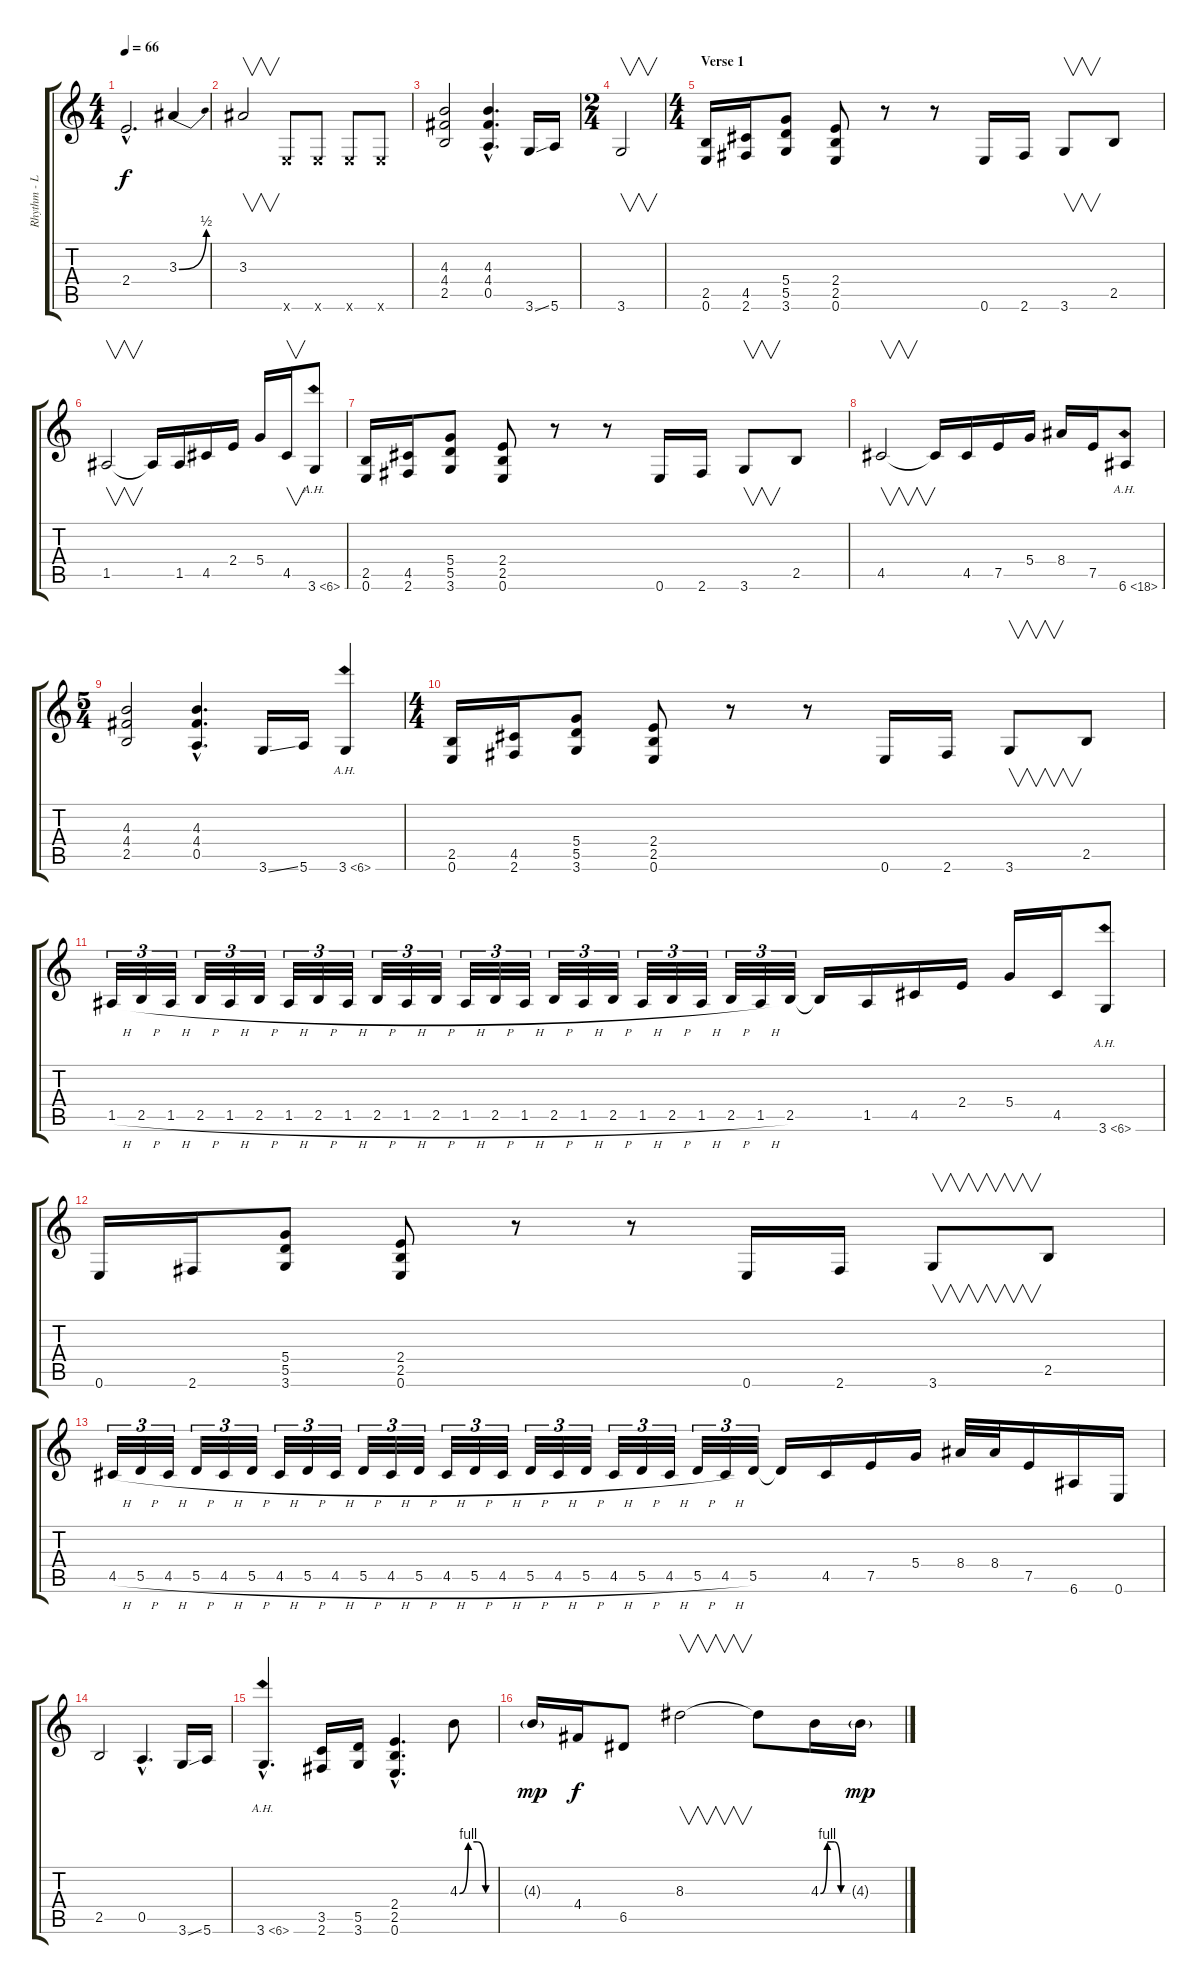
\track ("Rhythm - Lead Guitar" "Rhythm - L") {instrument distortionguitar}
\staff {score tabs}
\tuning (E4 B3 G3 D3 A2 E2) {hide}
\ts (4 4)
\tempo 66
\clef g2
\ks c
2.4{hac}.2{d dy f instrument distortionguitar} 3.3{be (bend 0 0 60 2)}.4 |
3.3.2{v} 0.6{x}.8 0.6{x}.8 0.6{x}.8 0.6{x}.8 |
(4.3 4.4 2.5).2 (4.3{hac} 4.4{hac} 0.5{hac}).4{d} 3.6{ss}.16 5.6.16 |
\ts (2 4)
3.6.2{v} |
\ts (4 4)
\section ("" "Verse 1")
(2.5 0.6).16 (4.5 2.6).16 (5.4 5.5 3.6).8 (2.4 2.5 0.6).8 r.8 r.8 0.6.16 2.6.16 3.6.8{v} 2.5.8 |
1.5.2{v} 1.5{t}.16 1.5.16 4.5.16 2.4.16 5.4.16 4.5.16{v} 3.6{ah 3}.8 |
(2.5 0.6).16 (4.5 2.6).16 (5.4 5.5 3.6).8 (2.4 2.5 0.6).8 r.8 r.8 0.6.16 2.6.16 3.6.8{v} 2.5.8 |
4.5.2{v} 4.5{t}.16 4.5.16 7.5.16 5.4.16 8.4.16 7.5.16 6.6{ah 12}.8 |
\ts (5 4)
(4.3 4.4 2.5).2 (4.3{hac} 4.4{hac} 0.5{hac}).4{d} 3.6{ss}.16 5.6.16 3.6{ah 3}.4 |
\ts (4 4)
(2.5 0.6).16 (4.5 2.6).16 (5.4 5.5 3.6).8 (2.4 2.5 0.6).8 r.8 r.8 0.6.16 2.6.16 3.6.8{v} 2.5.8 |
1.5{h}.32{tu (3 2)} 2.5{h}.32{tu (3 2)} 1.5{h}.32{tu (3 2)} 2.5{h}.32{tu (3 2)} 1.5{h}.32{tu (3 2)} 2.5{h}.32{tu (3 2)} 1.5{h}.32{tu (3 2)} 2.5{h}.32{tu (3 2)} 1.5{h}.32{tu (3 2)} 2.5{h}.32{tu (3 2)} 1.5{h}.32{tu (3 2)} 2.5{h}.32{tu (3 2)} 1.5{h}.32{tu (3 2)} 2.5{h}.32{tu (3 2)} 1.5{h}.32{tu (3 2)} 2.5{h}.32{tu (3 2)} 1.5{h}.32{tu (3 2)} 2.5{h}.32{tu (3 2)} 1.5{h}.32{tu (3 2)} 2.5{h}.32{tu (3 2)} 1.5{h}.32{tu (3 2)} 2.5{h}.32{tu (3 2)} 1.5{h}.32{tu (3 2)} 2.5.32{tu (3 2)} 2.5{t}.16 1.5.16 4.5.16 2.4.16 5.4.16 4.5.16 3.6{ah 3}.8 |
0.6.16 2.6.16 (5.4 5.5 3.6).8 (2.4 2.5 0.6).8 r.8 r.8 0.6.16 2.6.16 3.6.8{v} 2.5.8 |
4.5{h}.32{tu (3 2)} 5.5{h}.32{tu (3 2)} 4.5{h}.32{tu (3 2)} 5.5{h}.32{tu (3 2)} 4.5{h}.32{tu (3 2)} 5.5{h}.32{tu (3 2)} 4.5{h}.32{tu (3 2)} 5.5{h}.32{tu (3 2)} 4.5{h}.32{tu (3 2)} 5.5{h}.32{tu (3 2)} 4.5{h}.32{tu (3 2)} 5.5{h}.32{tu (3 2)} 4.5{h}.32{tu (3 2)} 5.5{h}.32{tu (3 2)} 4.5{h}.32{tu (3 2)} 5.5{h}.32{tu (3 2)} 4.5{h}.32{tu (3 2)} 5.5{h}.32{tu (3 2)} 4.5{h}.32{tu (3 2)} 5.5{h}.32{tu (3 2)} 4.5{h}.32{tu (3 2)} 5.5{h}.32{tu (3 2)} 4.5{h}.32{tu (3 2)} 5.5.32{tu (3 2)} 5.5{t}.16 4.5.16 7.5.16 5.4.16 8.4.32 8.4.32 7.5.16 6.6.16 0.6.16 |
2.5.2 0.5{hac}.4{d} 3.6{ss}.16 5.6.16 |
3.6{ah 3 hac}.4{d} (3.5 2.6).16 (5.5 3.6).16 (2.4{hac} 2.5{hac} 0.6{hac}).4{d} 4.3{be (custom 0 0 15 4 30 4 45 0 60 0)}.8 |
4.3{g}.16{dy mp} 4.4.16{dy f} 6.5.8 8.3.2{v} 8.3{t}.8 4.3{be (custom 0 0 15 4 30 4 45 0 60 0)}.16 4.3{g}.16{dy mp}
